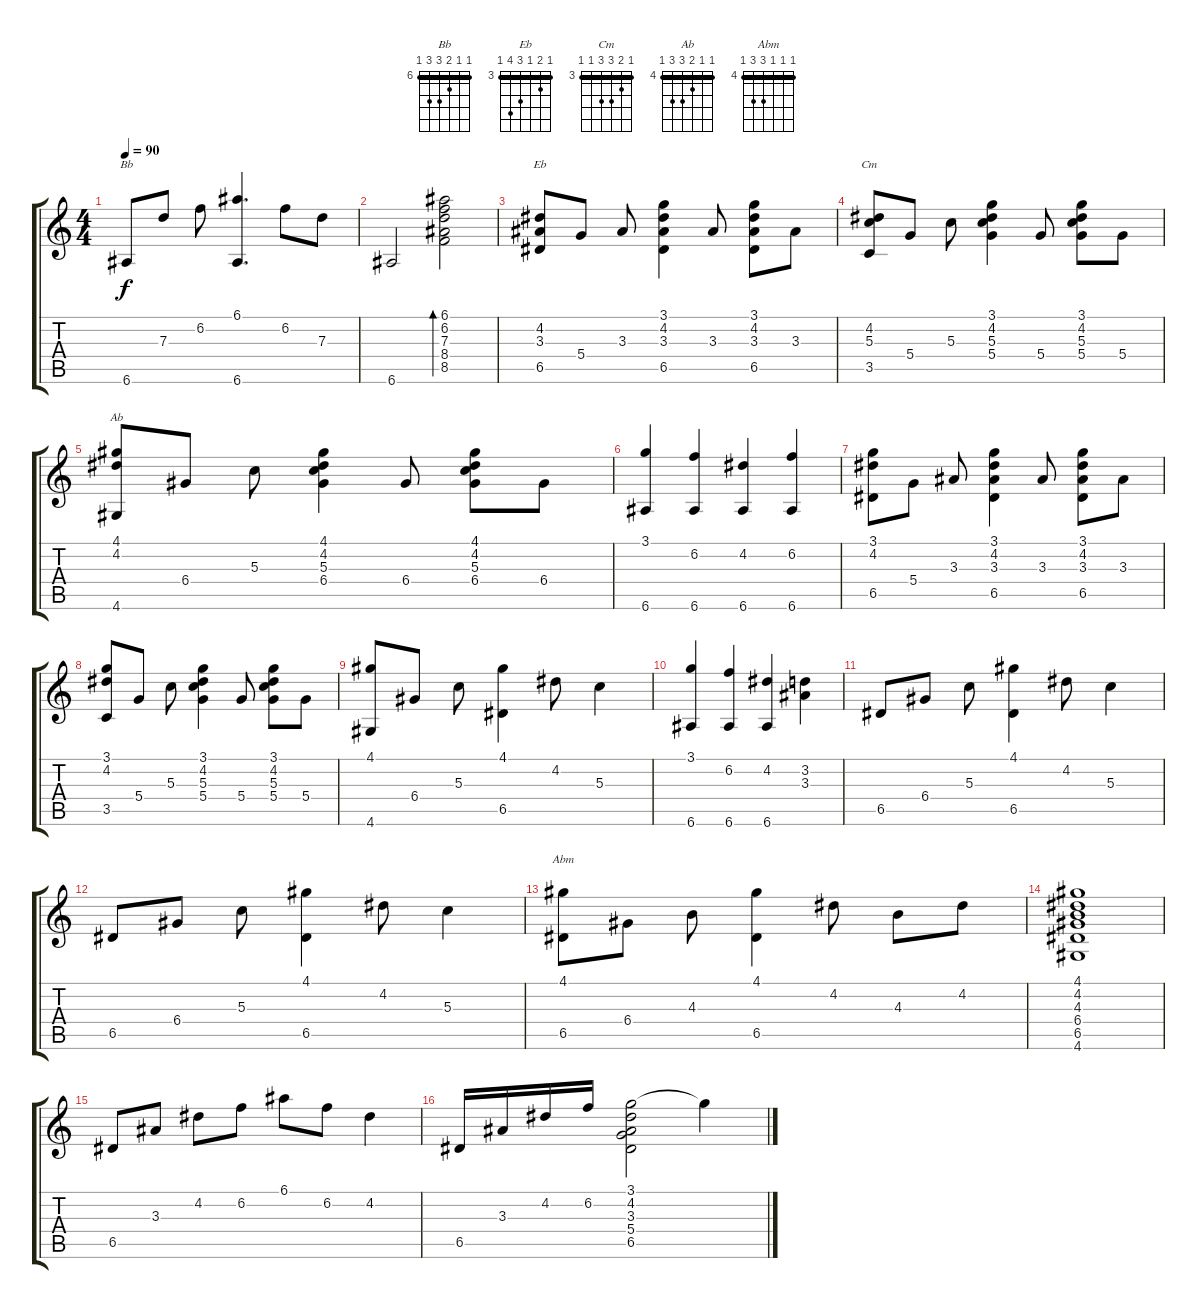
\track "" {instrument acousticguitarnylon}
\staff {score tabs}
\tuning (E4 B3 G3 D3 A2 E2) {hide}
\chord ("Bb" 6 6 7 8 8 6) {firstfret 6 barre 6}
\chord ("Eb" 3 4 3 5 6 3) {firstfret 3 barre 3}
\chord ("Cm" 3 4 5 5 3 3) {firstfret 3 barre 3}
\chord ("Ab" 4 4 5 6 6 4) {firstfret 4 barre 4}
\chord ("Abm" 4 4 4 6 6 4) {firstfret 4 barre 4}
\ts (4 4)
\tempo 90
\clef g2
\ks c
6.6.8{ch "Bb" dy f} 7.3.8 6.2.8 (6.1 6.6).4{d} 6.2.8 7.3.8 |
6.6.2 (6.1 6.2 7.3 8.4 8.5).2{bd 480} |
(4.2 3.3 6.5).8{ch "Eb"} 5.4.8 3.3.8 (3.1 4.2 3.3 6.5).4 3.3.8 (3.1 4.2 3.3 6.5).8 3.3.8 |
(4.2 5.3 3.5).8{ch "Cm"} 5.4.8 5.3.8 (3.1 4.2 5.3 5.4).4 5.4.8 (3.1 4.2 5.3 5.4).8 5.4.8 |
(4.1 4.2 4.6).8{ch "Ab"} 6.4.8 5.3.8 (4.1 4.2 5.3 6.4).4 6.4.8 (4.1 4.2 5.3 6.4).8 6.4.8 |
(3.1 6.6).4 (6.2 6.6).4 (4.2 6.6).4 (6.2 6.6).4 |
(3.1 4.2 6.5).8 5.4.8 3.3.8 (3.1 4.2 3.3 6.5).4 3.3.8 (3.1 4.2 3.3 6.5).8 3.3.8 |
(3.1 4.2 3.5).8 5.4.8 5.3.8 (3.1 4.2 5.3 5.4).4 5.4.8 (3.1 4.2 5.3 5.4).8 5.4.8 |
(4.1 4.6).8 6.4.8 5.3.8 (4.1 6.5).4 4.2.8 5.3.4 |
(3.1 6.6).4 (6.2 6.6).4 (4.2 6.6).4 (3.2 3.3).4 |
6.5.8 6.4.8 5.3.8 (4.1 6.5).4 4.2.8 5.3.4 |
6.5.8 6.4.8 5.3.8 (4.1 6.5).4 4.2.8 5.3.4 |
(4.1 6.5).8{ch "Abm"} 6.4.8 4.3.8 (4.1 6.5).4 4.2.8 4.3.8 4.2.8 |
(4.1 4.2 4.3 6.4 6.5 4.6).1 |
6.5.8 3.3.8 4.2.8 6.2.8 6.1.8 6.2.8 4.2.4 |
6.5.16 3.3.16 4.2.16 6.2.16 (3.1 4.2 3.3 5.4 6.5).2 3.1{t}.4
